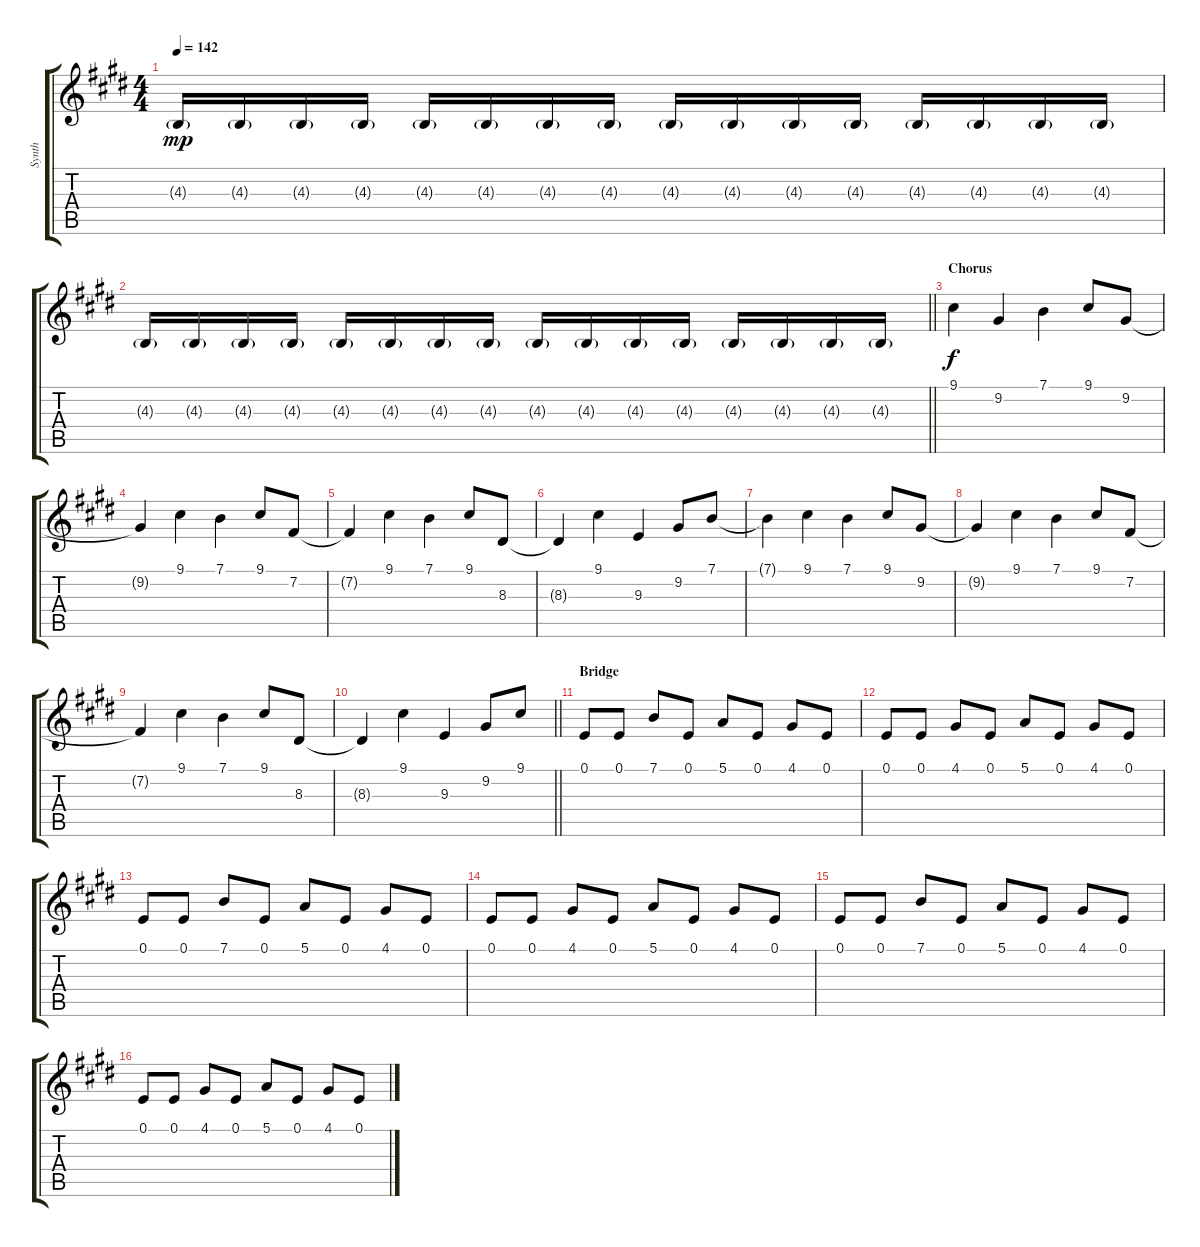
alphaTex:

\track ("Synth" "Synth") {instrument lead2sawtooth}
\staff {score tabs}
\tuning (E4 B3 G3 D3 A2 E2) {hide}
\ts (4 4)
\tempo 142
\clef g2
\ks e
4.3{g}.16{dy mp} 4.3{g}.16 4.3{g}.16 4.3{g}.16 4.3{g}.16 4.3{g}.16 4.3{g}.16 4.3{g}.16 4.3{g}.16 4.3{g}.16 4.3{g}.16 4.3{g}.16 4.3{g}.16 4.3{g}.16 4.3{g}.16 4.3{g}.16 |
\barLineRight lightlight
4.3{g}.16 4.3{g}.16 4.3{g}.16 4.3{g}.16 4.3{g}.16 4.3{g}.16 4.3{g}.16 4.3{g}.16 4.3{g}.16 4.3{g}.16 4.3{g}.16 4.3{g}.16 4.3{g}.16 4.3{g}.16 4.3{g}.16 4.3{g}.16 |
\section ("" "Chorus")
9.1.4{dy f} 9.2.4 7.1.4 9.1.8 9.2.8 |
9.2{t}.4 9.1.4 7.1.4 9.1.8 7.2.8 |
7.2{t}.4 9.1.4 7.1.4 9.1.8 8.3.8 |
8.3{t}.4 9.1.4 9.3.4 9.2.8 7.1.8 |
7.1{t}.4 9.1.4 7.1.4 9.1.8 9.2.8 |
9.2{t}.4 9.1.4 7.1.4 9.1.8 7.2.8 |
7.2{t}.4 9.1.4 7.1.4 9.1.8 8.3.8 |
\barLineRight lightlight
8.3{t}.4 9.1.4 9.3.4 9.2.8 9.1.8 |
\section ("" "Bridge")
0.1.8 0.1.8 7.1.8 0.1.8 5.1.8 0.1.8 4.1.8 0.1.8 |
0.1.8 0.1.8 4.1.8 0.1.8 5.1.8 0.1.8 4.1.8 0.1.8 |
0.1.8 0.1.8 7.1.8 0.1.8 5.1.8 0.1.8 4.1.8 0.1.8 |
0.1.8 0.1.8 4.1.8 0.1.8 5.1.8 0.1.8 4.1.8 0.1.8 |
0.1.8 0.1.8 7.1.8 0.1.8 5.1.8 0.1.8 4.1.8 0.1.8 |
0.1.8 0.1.8 4.1.8 0.1.8 5.1.8 0.1.8 4.1.8 0.1.8
